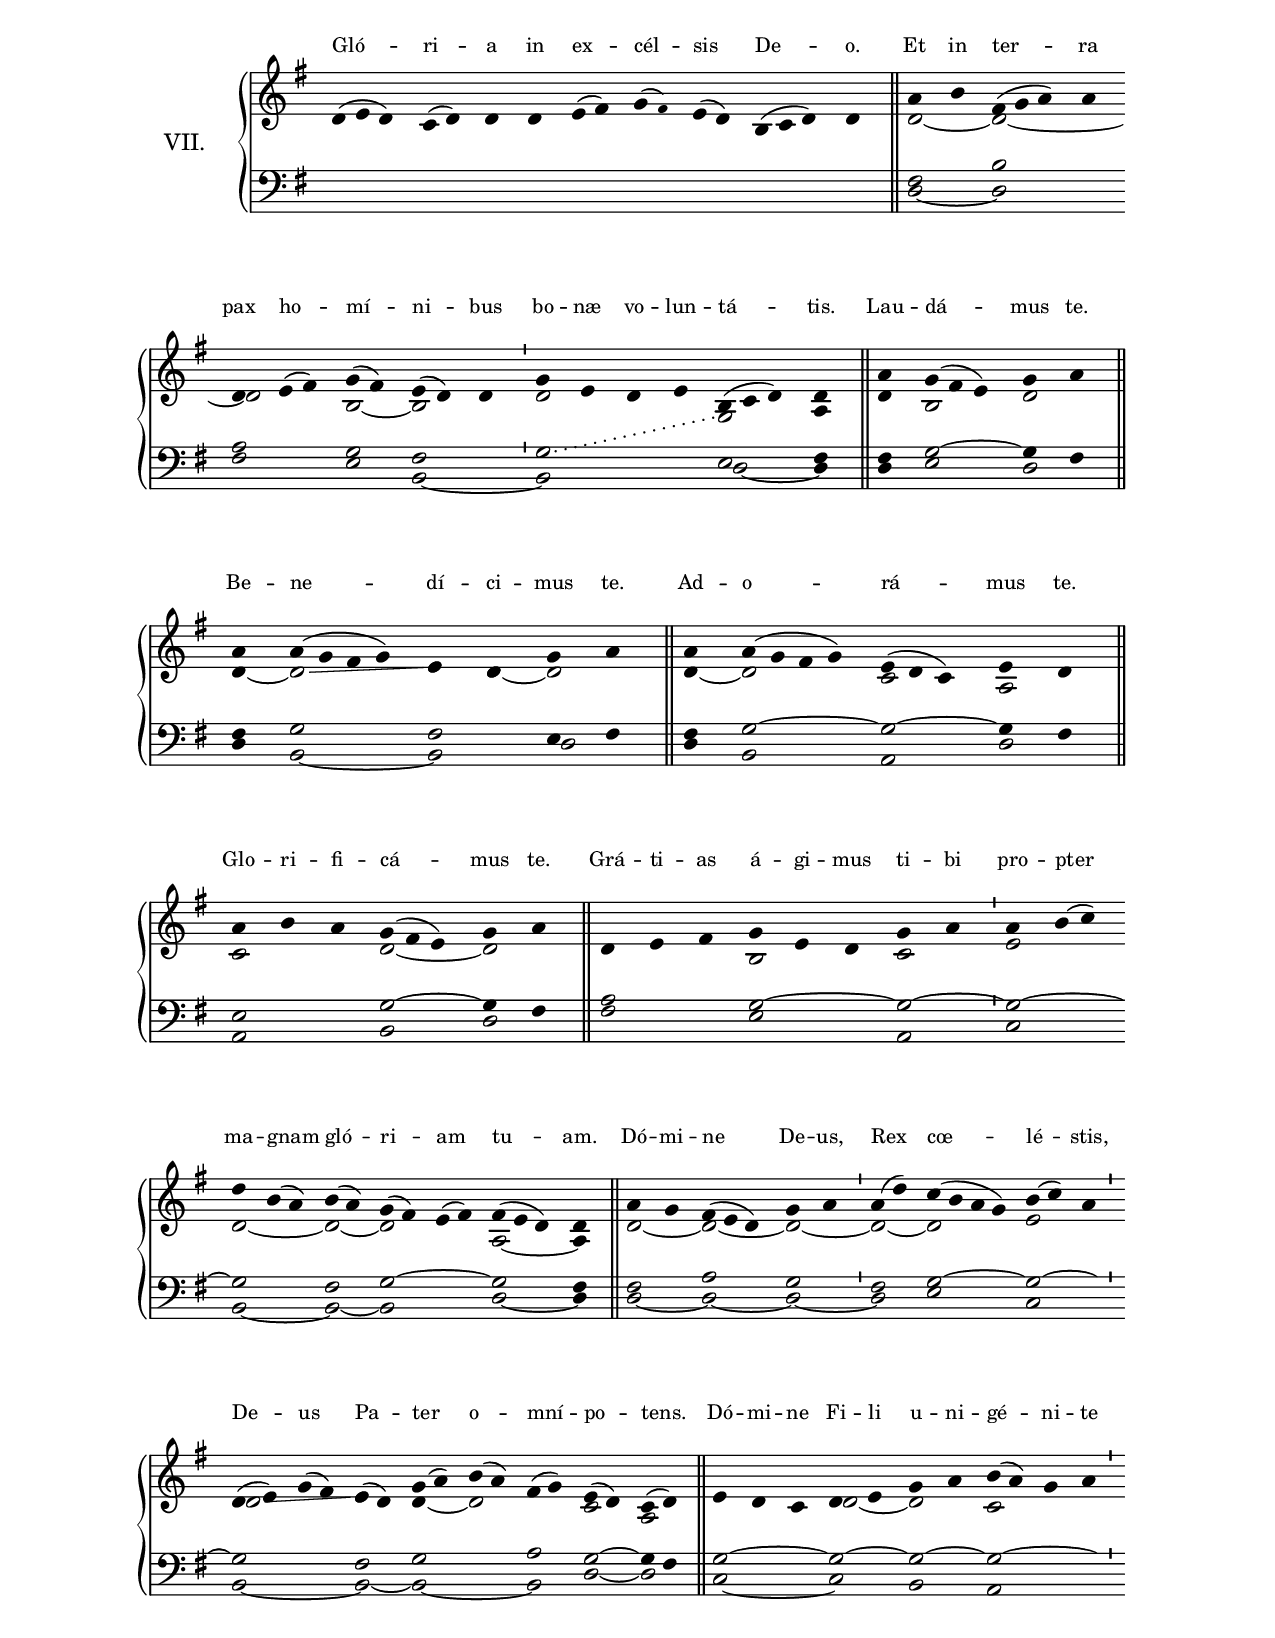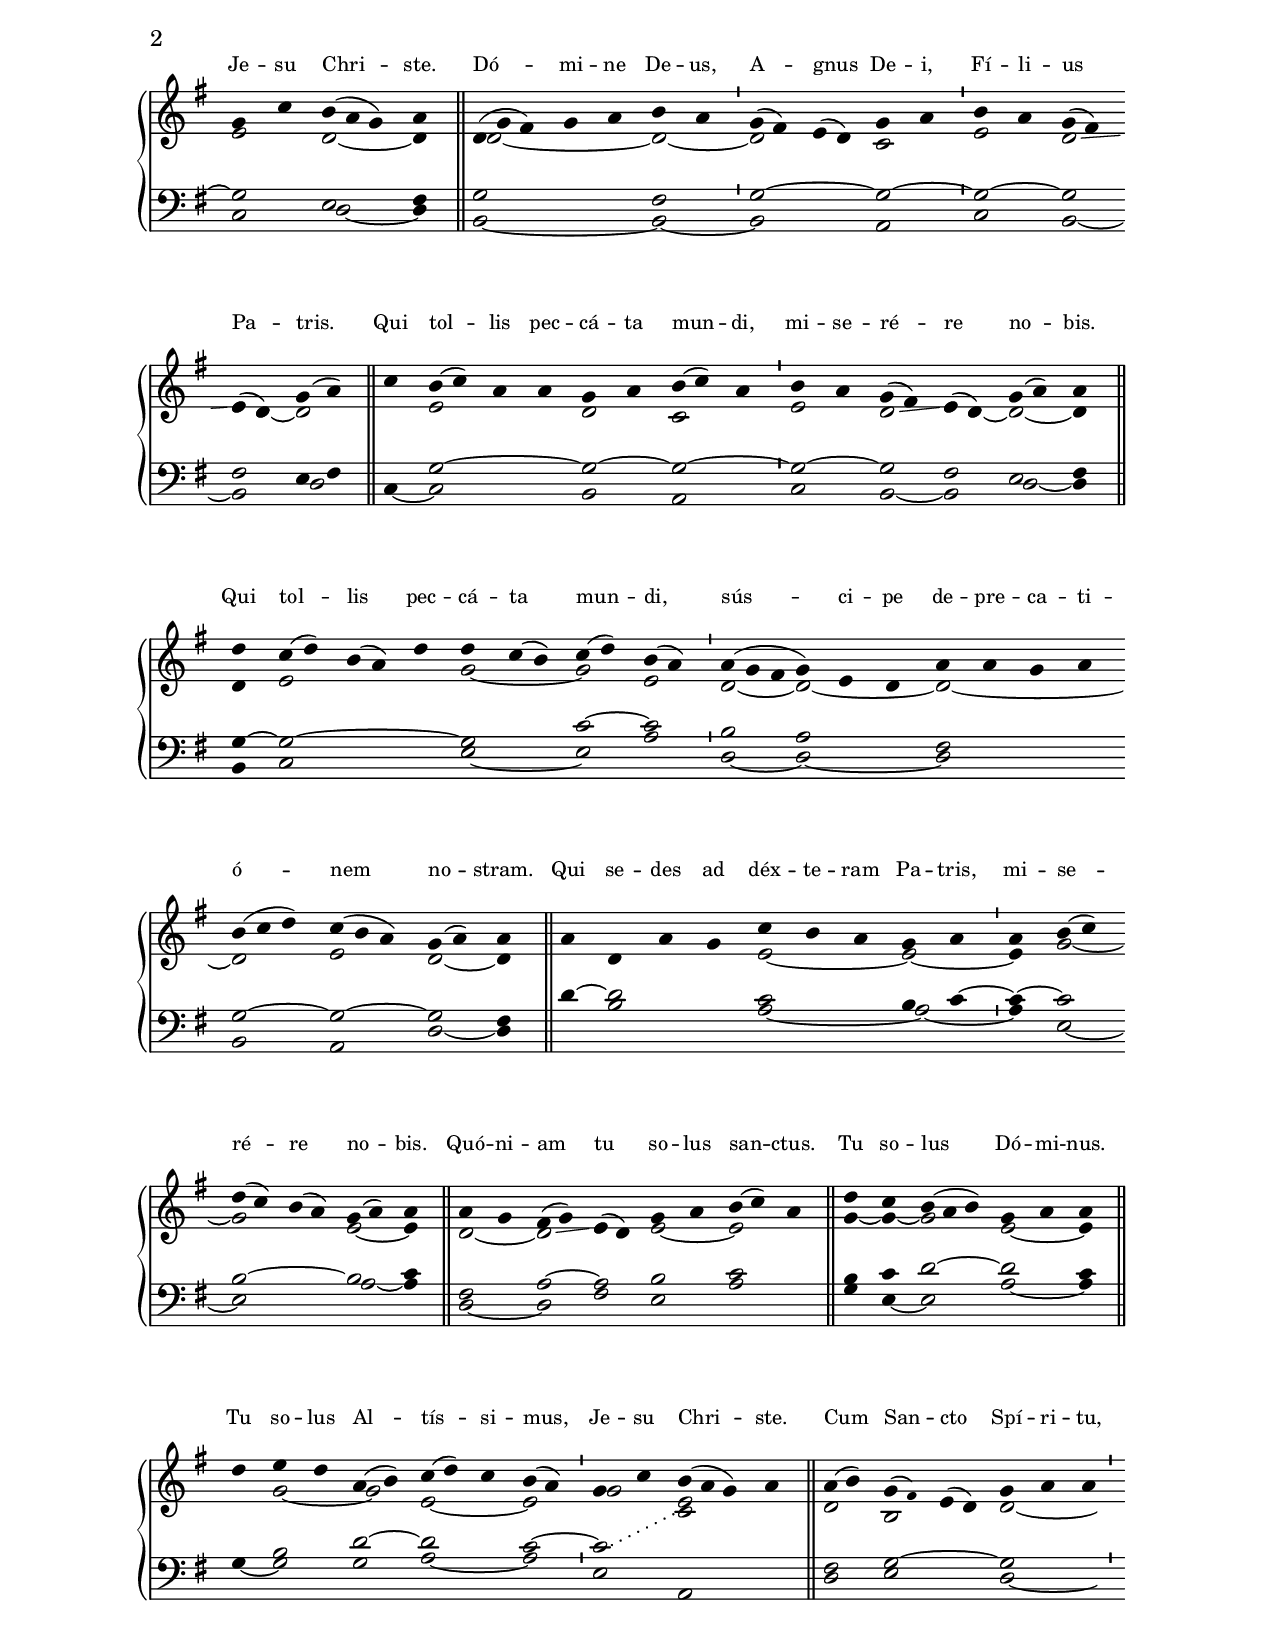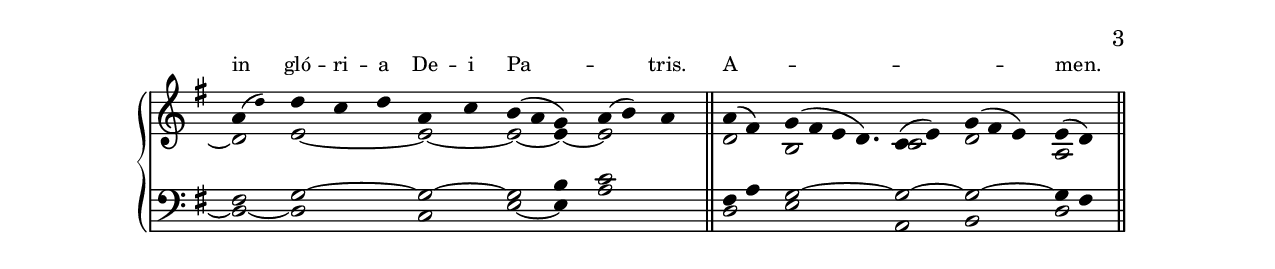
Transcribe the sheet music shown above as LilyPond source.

\version  "2.18.0"
\language "english"
%
% Styles shared by all Nova Organi Harmonia scores
%
\version  "2.18.0"

%
% Chant division marks
%
quarterBar = {
  \once \override BreathingSign.stencil = #ly:breathing-sign::divisio-minima
  \once \override BreathingSign.thickness = #2.0
  \once \override BreathingSign.minimum-X-extent = #'(-1.0 . 0.0)
  \once \override BreathingSign.minimum-Y-extent = #'(-2.5 . 2.5)

  \breathe
}

halfBar = {
  \once \override BreathingSign.stencil = #ly:breathing-sign::divisio-maior
  \once \override BreathingSign.thickness = #2.0
  \once \override BreathingSign.Y-offset = #0
  \once \override BreathingSign.minimum-X-extent = #'(-1.0 . 0.0)
  \once \override BreathingSign.minimum-Y-extent = #'(-2.5 . 2.5)

  \breathe
}

%
% Voice leading lines are drawn as dotted glissandi
%
voiceLineStyle = {
  \override Glissando #'style = #'dotted-line
  \override Glissando #'thickness = #2.0
  \override NoteColumn #'force-hshift = #0
  \override NoteHead #'transparent = ##t
}

voiceLine =
#(define-music-function
  (parser location staffA staffB noteA noteB)
  (string? string? ly:music? ly:music?)
  #{
    \change Staff = #staffA <>\glissando #noteA
    \change Staff = #staffB #noteB
  #})

allowVoiceLineBreak = {
  \once \override Glissando.breakable = ##t
  \once \override Glissando.after-line-breaking = ##t
}

offsetVoiceLineY = { \once \overrideProperty Glissando.Y-offset #0.2 }

%
% Functions to create groups of notes, connected with a slur
%

% Group of two notes (duration: quarter note)
ga =
#(define-music-function
  (parser location pa pb) (ly:pitch? ly:pitch?)
  #{ $pa 16( $pb 16*3) #})

% Group of three notes (duration: dotted quarter note)
gb =
#(define-music-function
  (parser location pa pb pc) (ly:pitch? ly:pitch? ly:pitch?)
  #{ $pa 16( $pb $pc 4)) #})

% Group of four notes (duration: dotted quarter note)
gc =
#(define-music-function
  (parser location pa pb pc pd) (ly:pitch? ly:pitch? ly:pitch? ly:pitch?)
  #{ $pa 16( $pb $pc $pd 16*3)) #})

%
% Additional macros
%
singleBar   = { \bar "|" }
doubleBar   = { \bar "||" }
forceBreak  = { \bar "" \break }
shiftRight  = { \once \override NoteColumn #'force-hshift = #0.9 }
shiftRightB = { \once \override NoteColumn #'force-hshift = #1.6 }

%
% Default layout
%
\layout {
  indent = 1.7\cm
  ragged-last = ##f
  \context {
    \Staff
    \remove "Time_signature_engraver"
    \omit Flag
    \omit Stem
    \accidentalStyle forget
  }
  \context {
    \Lyrics
    \with { alignAboveContext = "up" }
    \override VerticalAxisGroup.nonstaff-relatedstaff-spacing #'minimum-distance = #4
    \override LyricText #'font-size = #-1
  }
}

%
% Default paper
%
\paper {
  #(set-paper-size "letter")
  line-width = 6.5\in
}


global = {
  \key g \major
  \cadenzaOn
}

chantText = \lyricmode {
  Gló -- ri -- a in ex -- cél -- sis De -- o.
  Et in ter -- ra pax ho -- mí --  ni -- bus
  bo -- næ vo -- lun -- tá -- tis.
  Lau -- dá -- mus te.
  Be -- ne -- dí -- ci -- mus te.
  Ad -- o -- rá -- mus te.
  Glo -- ri -- fi -- cá -- mus te.
  Grá -- ti -- as á -- gi -- mus ti -- bi
  pro -- pter ma -- gnam gló -- ri -- am tu -- am.
  Dó -- mi -- ne De -- us, Rex cœ --  lé -- stis,
  De -- us Pa -- ter o -- mní -- po -- tens.
  Dó -- mi -- ne Fi -- li u -- ni -- gé -- ni -- te
  Je -- su Chri -- ste.
  Dó -- mi -- ne De -- us, A -- gnus De -- i, Fí -- li -- us Pa -- tris.
  Qui tol --  lis pec -- cá -- ta mun -- di,
  mi -- se -- ré -- re no -- bis.
  Qui tol -- lis pec -- cá -- ta mun -- di,
  sús -- ci -- pe de -- pre -- ca -- ti -- ó -- nem no -- stram.
  Qui se -- des ad déx -- te -- ram Pa -- tris,
  mi -- se -- ré -- re no -- bis.
  Quó -- ni -- am tu so -- lus san -- ctus.
  Tu so -- lus Dó -- mi -- nus.
  Tu so -- lus Al -- tís -- si -- mus, Je -- su Chri -- ste.
  Cum San -- cto Spí -- ri -- tu, in gló -- ri -- a De -- i Pa -- _ tris.
  A -- _ _ _ men.
}

chantMusic = \relative c' {
  %1
  \gb d e d \ga c d d4 d \ga e fs
  g16( \once \teeny fs16*3) \ga e d \gb b c d d4 \doubleBar

  %2
  a'4 b \gb fs g a a4 \forceBreak
  d,4 \ga e fs \ga g fs \ga e d d4 \quarterBar
  g e d e \gb b c d d4 \doubleBar

  %3
  a'4 \gb g fs e g4 a4 \doubleBar \break

  %4
  a4 \gc a g fs g e4 d g a \doubleBar

  %5
  a4 \gc a g fs g \gb e d c e4 d4 \doubleBar

  %6
  a'4 b a \gb g fs e g4 a \doubleBar

  %7
  d,4 e fs g e d g a \quarterBar
  a \ga b c \forceBreak
  d4 \ga b a \ga b a \ga g fs \ga e fs \gb fs e d d4 \noBreak \doubleBar

  %8
  a'4 g \gb fs e d g4 a \quarterBar
  \ga a d \gc c b a g \ga b c a4 \quarterBar \forceBreak
  \ga d, e \ga g fs \ga e d \ga g a \ga b a \ga fs g \ga e d \ga c d \doubleBar

  %9
  e4 d c d e g a \ga b a g4 a \quarterBar \forceBreak
  g c \gb b a g a4 \doubleBar

  %10
  \gb d, g fs g4 a b a \quarterBar
  \ga g fs \ga e d g4 a \quarterBar
  b a \ga g fs \forceBreak
  \ga e d \ga g a \doubleBar

  %11
  c4 \ga b c a4 a g a \ga b c a4 \quarterBar
  b a \ga g fs \ga e d \ga g a a4 \doubleBar \break

  %12
  d \ga c d \ga b a d4 d \ga c b \ga c d \ga b a \quarterBar
  \gc a g fs g e4 d a' a g a \forceBreak
  \gb b c d \gb c b a \ga g a a4 \doubleBar

  %13
  a4 d, a' g c b a g a \quarterBar
  a \ga b c \forceBreak
  \ga d c \ga b a \ga g a a4 \doubleBar

  %14
  a4 g \ga fs g \ga e d g4 a \ga b c a4 \doubleBar

  %15
  d4 c \gb b a b g4 a a \doubleBar \break

  %16
  d4 e d \ga a b \ga c d c4 \ga b a \quarterBar
  g4 c \gb b a g a4 \doubleBar

  %17
  \ga a b g16( \once \teeny fs16*3) \ga e d g4 a a \quarterBar \forceBreak
  a16( \once \teeny d16*3) d4 c d a c \gb b a g \ga a b a4 \doubleBar

  %18
  \ga a fs g16( fs e d4.*1/2) \ga c e \gb g fs e \ga e d \doubleBar
}

altoMusic = \relative c' {
  %2
  s2*5
  d2~ d2*5/4~ d2 b2*1/2~ b2
  d2*2 g,2*3/4 a4

  %3
  d4 b2*3/4 d2

  %4
  d4~ d2*3/4 \glissando e4 d4~ d2

  %5
  d4~ d2*3/4 c a2

  %6
  c2*3/2 d2*3/4~ d2

  %7
  s4*3 b2*3/2 c2
  e d~ d2*1/2~ d2 a2*3/4~ a4

  %8
  d2~ d2*3/4~ d2~
  d2*1/2~ d2*3/4 e2
  d2 -\tweak Glissando.Y-offset #-0.7 \glissando e4
  d~ d2 c2*1/2 a2*1/2

  %9
  s4*3 d2~ d c2*3/2
  e2 d2*3/4~ d4

  %10
  d2*7/4~ d2~ d c e
  \allowVoiceLineBreak d2*1/2 \glissando e16
  d16*3~ d2*1/2

  %11
  s4 e2*3/2 d2 c
  e d2*1/2 -\tweak Glissando.Y-offset #-0.7 \glissando e16
  d16*3~ d2*1/2~ d4

  %12
  d4 e2*3/2 g2~ g2*1/2 e2*1/2
  d2*3/8~ d2*11/8~ d2*2~ d2*3/4 e d2*1/2~ d4

  %13
  s2*2 e2*3/2~ e2~
  e4 g2*1/2~ g2 e2*1/2~ e4

  %14
  d2~ d2*1/2 \glissando e16 s16*3 e2~ e

  %15
  g4~ g~ g2*3/4 e2~ e4

  %16
  s4 g2~ g2*1/2 e2~ e2*1/2
  g2 <c, e>2*5/4

  %17
  d2*1/2 b2 d2*3/2~
  d2*1/2 e2*3/2~ e2~ e2*1/4~ e4~ e2

  %18
  d2*1/2 b2*3/4 c2*1/2 d2*3/4 a2*1/2
}

tenorMusic = \relative c' {
  %2
  s2*5
  fs,2 b2*5/4 a2 g2*1/2 fs2 \quarterBar
  g2*2 e2*3/4 fs4

  %3
  fs4 g2*3/4~ g4 fs

  %4
  fs4 g2*3/4 fs2 e4 fs

  %5
  fs4 g2*3/4~ g~ g4 fs

  %6
  e2*3/2 g2*3/4~ g4 fs

  %7
  a2*3/2 g~ g2~ \quarterBar
  g~ g fs2*1/2 g2~ g2*3/4 fs4

  %8
  fs2 a2*3/4 g2 \quarterBar
  fs2*1/2 g2*3/4~ g2~ \quarterBar
  g fs2*1/2 g2 a2*1/2 g~ g16 fs16*3

  %9
  g2*3/2~ g2~ g~ g2*3/2~ \quarterBar
  g2 e2*3/4 fs4

  %10
  g2*7/4 fs2 \quarterBar
  g2~ g~ \quarterBar
  g~ g2*1/2 fs e16 fs16*3

  %11
  s4 g2*3/2~ g2~ g~ \quarterBar
  g~ g2*1/2 fs e fs4

  %12
  g4~ g2*3/2~ g2 c2*1/2~ c \quarterBar
  b2*3/8 a2*11/8 fs2*2 g2*3/4~ g~ g2*1/2 fs4

  %13
  d'4~ d2*3/2 c b4 c4~ \quarterBar
  c~ c2*1/2 b2~ b2*1/2 c4

  %14
  fs,2 a2*1/2~ a b2 c

  %15
  b4 c d2*3/4~ d2 c4

  %16
  s4 b2 d2*1/2~ d2 c2*1/2~ \quarterBar
  c2 s2*5/4

  %17
  fs,2*1/2 g2~ g2*3/2 \quarterBar
  fs2*1/2 g2*3/2~ g2~ g2*1/4 b4 c2

  %18
  fs,16 a16*3 g2*3/4~ g2*1/2~ g2*3/4~ g16 fs16*3
}

bassMusic = \relative c {
  %2
  s2*5
  d2~ d2*5/4 fs2 e2*1/2 b2~
  b2*2 d2*3/4~ d4

  %3
  d4 e2*3/4 d2

  %4
  d4 b2*3/4~ b2 d2

  %5
  d4 b2*3/4 a d2

  %6
  a2*3/2 b2*3/4 d2

  %7
  fs2*3/2 e a,2
  c b~ b2*1/2~ b2 d2*3/4~ d4

  %8
  d2~ d2*3/4~ d2~
  d2*1/2 e2*3/4 c2
  b~ b2*1/2~ b2~ b2*1/2 d~ d

  %9
  c2*3/2~ c2 b a2*3/2
  c2 d2*3/4~ d4

  %10
  b2*7/4~ b2~
  b2 a
  c b2*1/2~ b d

  %11
  c4~ c2*3/2 b2 a
  c b2*1/2~ b d~ d4

  %12
  b4 c2*3/2 e2~ e2*1/2 a
  d,2*3/8~ d2*11/8~ d2*2 b2*3/4 a d2*1/2~ d4

  %13
  s4 b'2*3/2 a~ a2~
  a4 e2*1/2~ e2 a2*1/2~ a4

  %14
  d,2~ d2*1/2 fs e2 a

  %15
  g4 e~ e2*3/4 a2~ a4

  %16
  g4~ g2 g2*1/2 a2~ a2*1/2
  e2 a,2*5/4

  %17
  d2*1/2 e2 d2*3/2~
  d2*1/2~ d2*3/2 c2 e2*1/4~ e4 a2

  %18
  d,2*1/2 e2*3/4 a,2*1/2 b2*3/4 d2*1/2
}

voiceLines = \relative c' {
  \voiceLineStyle

  %2
  s2*9 s4 s8
  \voiceLine "down" "up" g2*2 g2*5/4

  %16
  s2*79 s4
  \voiceLine "down" "up" c2 c2*5/4
}

\score {
  \new GrandStaff <<
    \set GrandStaff.instrumentName = "VII."

    \new Staff = up <<
      \new Voice = "chant" {
        \voiceOne \global \chantMusic
      }
      \new Voice {
        \voiceTwo \global \altoMusic
      }
    >>

    \new Staff = down <<
      \clef bass
      \new Voice {
        \voiceOne \global \tenorMusic
      }
      \new Voice {
        \voiceTwo \global \bassMusic
      }
      \new Voice {
        \voiceThree \global \voiceLines
      }
    >>

    \new Lyrics \lyricsto chant \chantText
  >>
}
